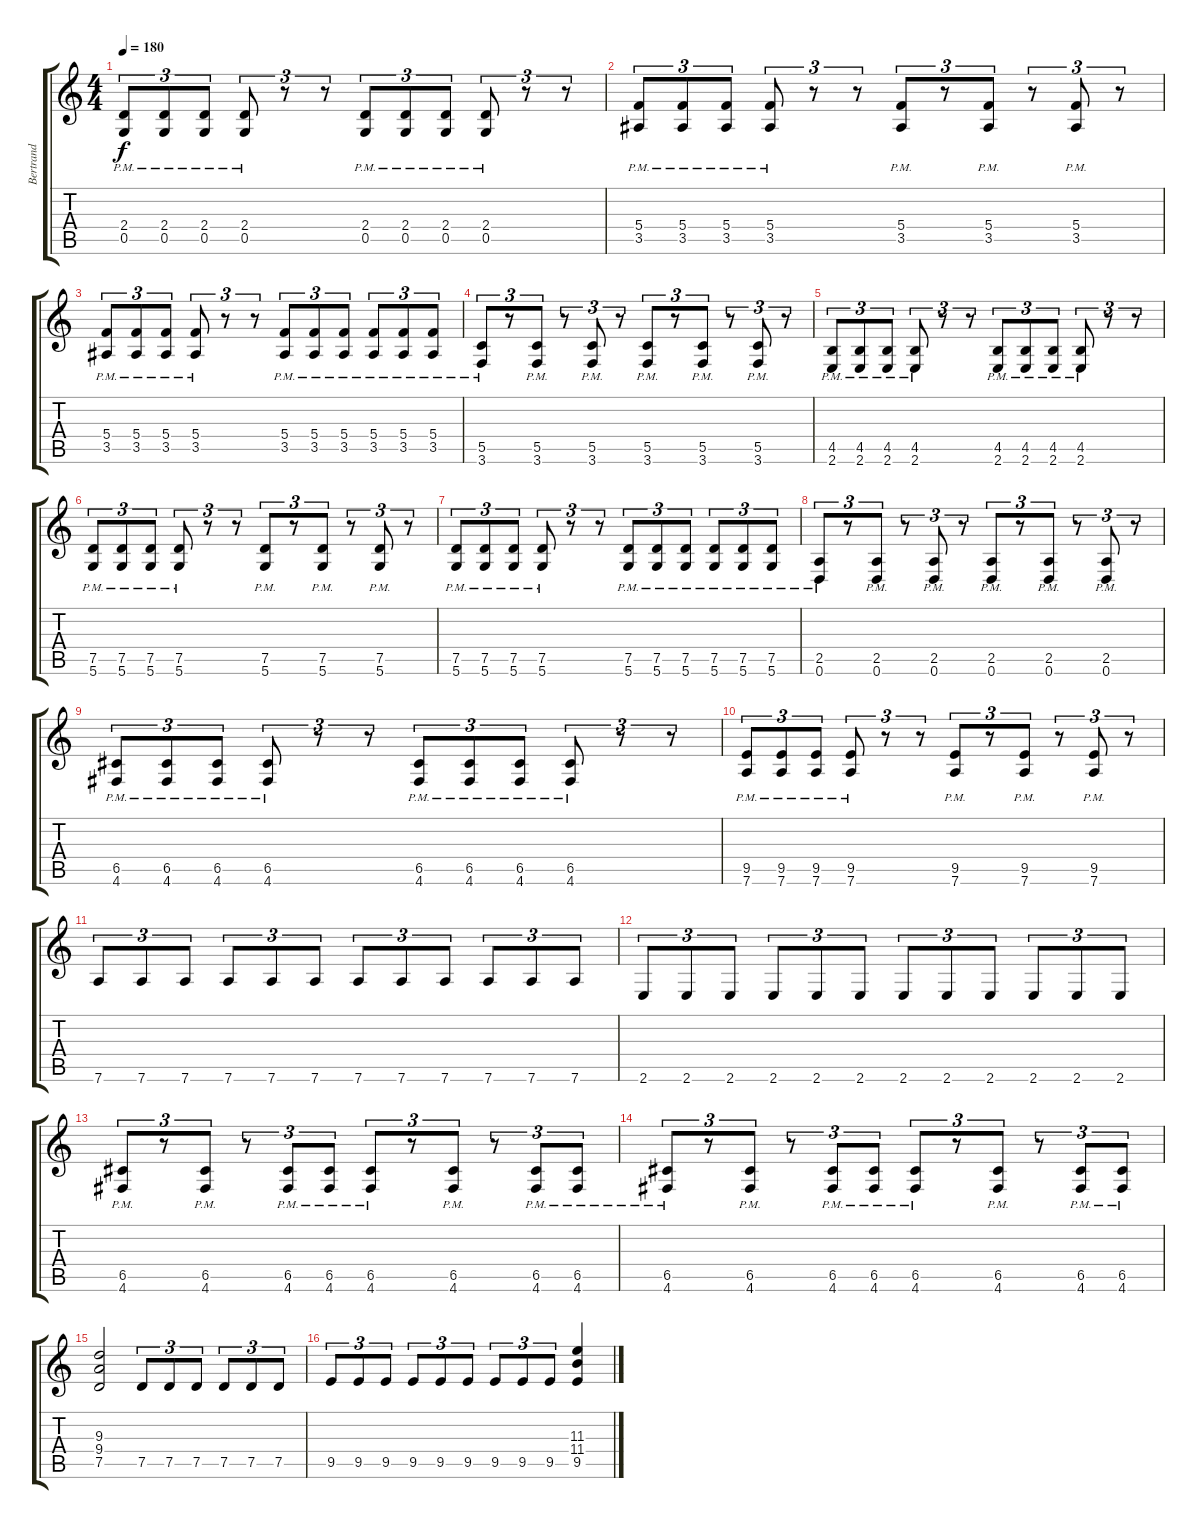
\track ("Bertrand" "Bertrand") {instrument distortionguitar}
\staff {score tabs}
\tuning (D4 A3 F3 C3 G2 D2) {hide}
\ts (4 4)
\tempo 180
\clef g2
\ks c
(2.4{pm} 0.5).8{tu (3 2) dy f} (2.4{pm} 0.5).8{tu (3 2)} (2.4{pm} 0.5).8{tu (3 2)} (2.4{pm} 0.5).8{tu (3 2)} r.8{tu (3 2)} r.8{tu (3 2)} (2.4{pm} 0.5).8{tu (3 2)} (2.4{pm} 0.5).8{tu (3 2)} (2.4{pm} 0.5).8{tu (3 2)} (2.4{pm} 0.5).8{tu (3 2)} r.8{tu (3 2)} r.8{tu (3 2)} |
(5.4{pm} 3.5).8{tu (3 2)} (5.4{pm} 3.5).8{tu (3 2)} (5.4{pm} 3.5).8{tu (3 2)} (5.4{pm} 3.5).8{tu (3 2)} r.8{tu (3 2)} r.8{tu (3 2)} (5.4{pm} 3.5).8{tu (3 2)} r.8{tu (3 2)} (5.4{pm} 3.5).8{tu (3 2)} r.8{tu (3 2)} (5.4{pm} 3.5).8{tu (3 2)} r.8{tu (3 2)} |
(5.4{pm} 3.5).8{tu (3 2)} (5.4{pm} 3.5).8{tu (3 2)} (5.4{pm} 3.5).8{tu (3 2)} (5.4{pm} 3.5).8{tu (3 2)} r.8{tu (3 2)} r.8{tu (3 2)} (5.4{pm} 3.5).8{tu (3 2)} (5.4{pm} 3.5).8{tu (3 2)} (5.4{pm} 3.5).8{tu (3 2)} (5.4{pm} 3.5).8{tu (3 2)} (5.4{pm} 3.5).8{tu (3 2)} (5.4{pm} 3.5).8{tu (3 2)} |
(5.5{pm} 3.6).8{tu (3 2)} r.8{tu (3 2)} (5.5{pm} 3.6).8{tu (3 2)} r.8{tu (3 2)} (5.5{pm} 3.6).8{tu (3 2)} r.8{tu (3 2)} (5.5{pm} 3.6).8{tu (3 2)} r.8{tu (3 2)} (5.5{pm} 3.6).8{tu (3 2)} r.8{tu (3 2)} (5.5{pm} 3.6).8{tu (3 2)} r.8{tu (3 2)} |
(4.5{pm} 2.6).8{tu (3 2)} (4.5{pm} 2.6).8{tu (3 2)} (4.5{pm} 2.6).8{tu (3 2)} (4.5{pm} 2.6).8{tu (3 2)} r.8{tu (3 2)} r.8{tu (3 2)} (4.5{pm} 2.6).8{tu (3 2)} (4.5{pm} 2.6).8{tu (3 2)} (4.5{pm} 2.6).8{tu (3 2)} (4.5{pm} 2.6).8{tu (3 2)} r.8{tu (3 2)} r.8{tu (3 2)} |
(7.5{pm} 5.6).8{tu (3 2)} (7.5{pm} 5.6).8{tu (3 2)} (7.5{pm} 5.6).8{tu (3 2)} (7.5{pm} 5.6).8{tu (3 2)} r.8{tu (3 2)} r.8{tu (3 2)} (7.5{pm} 5.6).8{tu (3 2)} r.8{tu (3 2)} (7.5{pm} 5.6).8{tu (3 2)} r.8{tu (3 2)} (7.5{pm} 5.6).8{tu (3 2)} r.8{tu (3 2)} |
(7.5{pm} 5.6).8{tu (3 2)} (7.5{pm} 5.6).8{tu (3 2)} (7.5{pm} 5.6).8{tu (3 2)} (7.5{pm} 5.6).8{tu (3 2)} r.8{tu (3 2)} r.8{tu (3 2)} (7.5{pm} 5.6).8{tu (3 2)} (7.5{pm} 5.6).8{tu (3 2)} (7.5{pm} 5.6).8{tu (3 2)} (7.5{pm} 5.6).8{tu (3 2)} (7.5{pm} 5.6).8{tu (3 2)} (7.5{pm} 5.6).8{tu (3 2)} |
(2.5{pm} 0.6).8{tu (3 2)} r.8{tu (3 2)} (2.5{pm} 0.6).8{tu (3 2)} r.8{tu (3 2)} (2.5{pm} 0.6).8{tu (3 2)} r.8{tu (3 2)} (2.5{pm} 0.6).8{tu (3 2)} r.8{tu (3 2)} (2.5{pm} 0.6).8{tu (3 2)} r.8{tu (3 2)} (2.5{pm} 0.6).8{tu (3 2)} r.8{tu (3 2)} |
(6.5{pm} 4.6).8{tu (3 2)} (6.5{pm} 4.6).8{tu (3 2)} (6.5{pm} 4.6).8{tu (3 2)} (6.5{pm} 4.6).8{tu (3 2)} r.8{tu (3 2)} r.8{tu (3 2)} (6.5{pm} 4.6).8{tu (3 2)} (6.5{pm} 4.6).8{tu (3 2)} (6.5{pm} 4.6).8{tu (3 2)} (6.5{pm} 4.6).8{tu (3 2)} r.8{tu (3 2)} r.8{tu (3 2)} |
(9.5{pm} 7.6).8{tu (3 2)} (9.5{pm} 7.6).8{tu (3 2)} (9.5{pm} 7.6).8{tu (3 2)} (9.5{pm} 7.6).8{tu (3 2)} r.8{tu (3 2)} r.8{tu (3 2)} (9.5{pm} 7.6).8{tu (3 2)} r.8{tu (3 2)} (9.5{pm} 7.6).8{tu (3 2)} r.8{tu (3 2)} (9.5{pm} 7.6).8{tu (3 2)} r.8{tu (3 2)} |
7.6.8{tu (3 2)} 7.6.8{tu (3 2)} 7.6.8{tu (3 2)} 7.6.8{tu (3 2)} 7.6.8{tu (3 2)} 7.6.8{tu (3 2)} 7.6.8{tu (3 2)} 7.6.8{tu (3 2)} 7.6.8{tu (3 2)} 7.6.8{tu (3 2)} 7.6.8{tu (3 2)} 7.6.8{tu (3 2)} |
2.6.8{tu (3 2)} 2.6.8{tu (3 2)} 2.6.8{tu (3 2)} 2.6.8{tu (3 2)} 2.6.8{tu (3 2)} 2.6.8{tu (3 2)} 2.6.8{tu (3 2)} 2.6.8{tu (3 2)} 2.6.8{tu (3 2)} 2.6.8{tu (3 2)} 2.6.8{tu (3 2)} 2.6.8{tu (3 2)} |
(6.5{pm} 4.6).8{tu (3 2)} r.8{tu (3 2)} (6.5{pm} 4.6).8{tu (3 2)} r.8{tu (3 2)} (6.5{pm} 4.6).8{tu (3 2)} (6.5{pm} 4.6).8{tu (3 2)} (6.5{pm} 4.6).8{tu (3 2)} r.8{tu (3 2)} (6.5{pm} 4.6).8{tu (3 2)} r.8{tu (3 2)} (6.5{pm} 4.6).8{tu (3 2)} (6.5{pm} 4.6).8{tu (3 2)} |
(6.5{pm} 4.6).8{tu (3 2)} r.8{tu (3 2)} (6.5{pm} 4.6).8{tu (3 2)} r.8{tu (3 2)} (6.5{pm} 4.6).8{tu (3 2)} (6.5{pm} 4.6).8{tu (3 2)} (6.5{pm} 4.6).8{tu (3 2)} r.8{tu (3 2)} (6.5{pm} 4.6).8{tu (3 2)} r.8{tu (3 2)} (6.5{pm} 4.6).8{tu (3 2)} (6.5{pm} 4.6).8{tu (3 2)} |
(9.3 9.4 7.5).2 7.5.8{tu (3 2)} 7.5.8{tu (3 2)} 7.5.8{tu (3 2)} 7.5.8{tu (3 2)} 7.5.8{tu (3 2)} 7.5.8{tu (3 2)} |
9.5.8{tu (3 2)} 9.5.8{tu (3 2)} 9.5.8{tu (3 2)} 9.5.8{tu (3 2)} 9.5.8{tu (3 2)} 9.5.8{tu (3 2)} 9.5.8{tu (3 2)} 9.5.8{tu (3 2)} 9.5.8{tu (3 2)} (11.3 11.4 9.5).4
